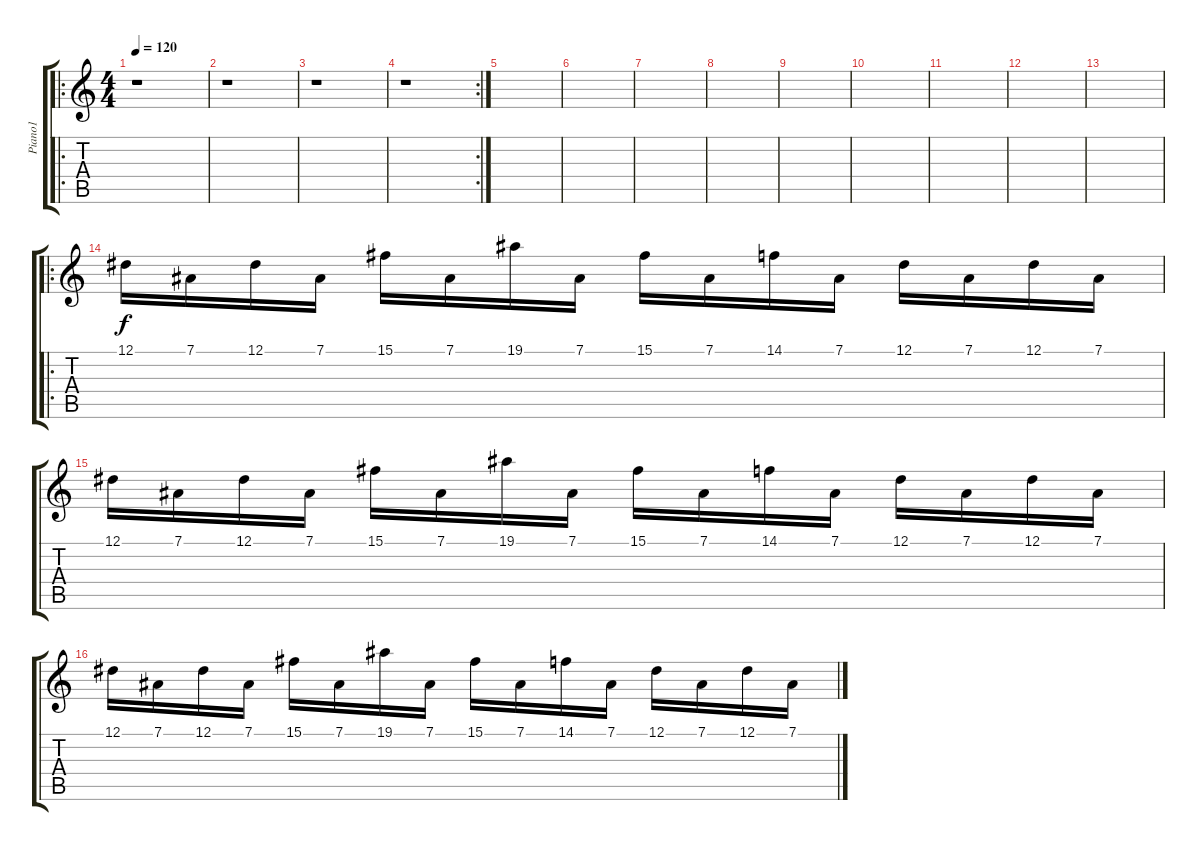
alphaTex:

\track ("Piano1" "Piano1") {instrument acousticgrandpiano}
\staff {score tabs}
\tuning (Eb4 Bb3 Gb3 Db3 Ab2 Eb2) {hide}
\ro
\ts (4 4)
\tempo 120
\clef g2
\ks c
r.1{dy f} |
r.1 |
r.1 |
\rc 2
r.1 |
|
|
|
|
|
|
|
|
|
\ro
12.1.16{instrument drawbarorgan} 7.1.16 12.1.16 7.1.16 15.1.16 7.1.16 19.1.16 7.1.16 15.1.16 7.1.16 14.1.16 7.1.16 12.1.16 7.1.16 12.1.16 7.1.16 |
12.1.16{instrument drawbarorgan} 7.1.16 12.1.16 7.1.16 15.1.16 7.1.16 19.1.16 7.1.16 15.1.16 7.1.16 14.1.16 7.1.16 12.1.16 7.1.16 12.1.16 7.1.16 |
12.1.16{instrument drawbarorgan} 7.1.16 12.1.16 7.1.16 15.1.16 7.1.16 19.1.16 7.1.16 15.1.16 7.1.16 14.1.16 7.1.16 12.1.16 7.1.16 12.1.16 7.1.16
